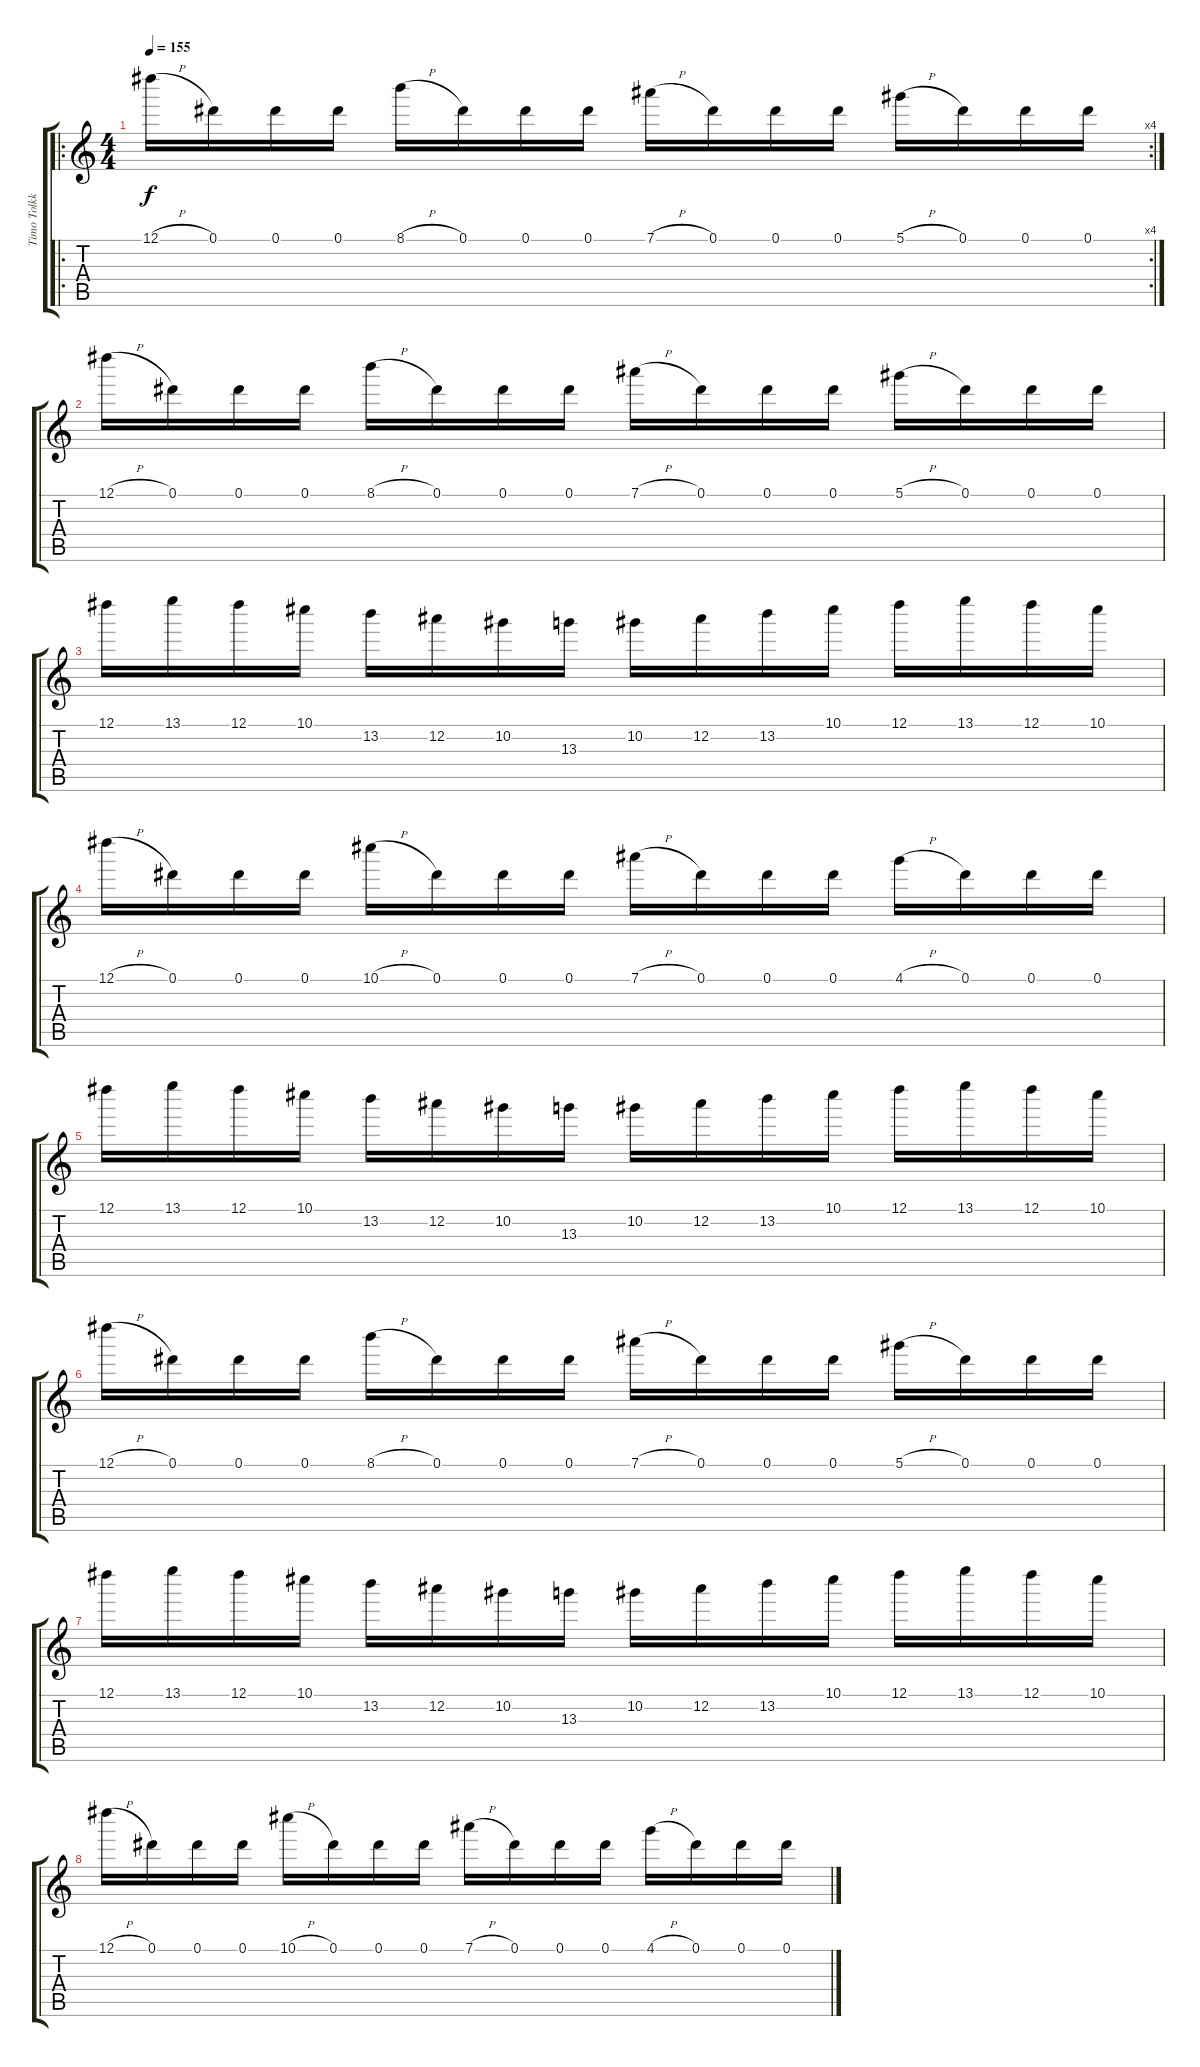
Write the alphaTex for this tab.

\track ("Timo Tolkki: Harmonizer " "Timo Tolkk") {instrument distortionguitar}
\staff {score tabs}
\tuning (Eb5 Bb4 Gb4 Db4 Ab3 Eb3) {hide}
\ro
\rc 4
\ts (4 4)
\tempo 155
\clef g2
\ks c
12.1{h}.16{dy f instrument distortionguitar} 0.1.16 0.1.16 0.1.16 8.1{h}.16 0.1.16 0.1.16 0.1.16 7.1{h}.16 0.1.16 0.1.16 0.1.16 5.1{h}.16 0.1.16 0.1.16 0.1.16 |
12.1{h}.16 0.1.16 0.1.16 0.1.16 8.1{h}.16 0.1.16 0.1.16 0.1.16 7.1{h}.16 0.1.16 0.1.16 0.1.16 5.1{h}.16 0.1.16 0.1.16 0.1.16 |
12.1.16 13.1.16 12.1.16 10.1.16 13.2.16 12.2.16 10.2.16 13.3.16 10.2.16 12.2.16 13.2.16 10.1.16 12.1.16 13.1.16 12.1.16 10.1.16 |
12.1{h}.16 0.1.16 0.1.16 0.1.16 10.1{h}.16 0.1.16 0.1.16 0.1.16 7.1{h}.16 0.1.16 0.1.16 0.1.16 4.1{h}.16 0.1.16 0.1.16 0.1.16 |
12.1.16 13.1.16 12.1.16 10.1.16 13.2.16 12.2.16 10.2.16 13.3.16 10.2.16 12.2.16 13.2.16 10.1.16 12.1.16 13.1.16 12.1.16 10.1.16 |
12.1{h}.16 0.1.16 0.1.16 0.1.16 8.1{h}.16 0.1.16 0.1.16 0.1.16 7.1{h}.16 0.1.16 0.1.16 0.1.16 5.1{h}.16 0.1.16 0.1.16 0.1.16 |
12.1.16 13.1.16 12.1.16 10.1.16 13.2.16 12.2.16 10.2.16 13.3.16 10.2.16 12.2.16 13.2.16 10.1.16 12.1.16 13.1.16 12.1.16 10.1.16 |
12.1{h}.16 0.1.16 0.1.16 0.1.16 10.1{h}.16 0.1.16 0.1.16 0.1.16 7.1{h}.16 0.1.16 0.1.16 0.1.16 4.1{h}.16 0.1.16 0.1.16 0.1.16
